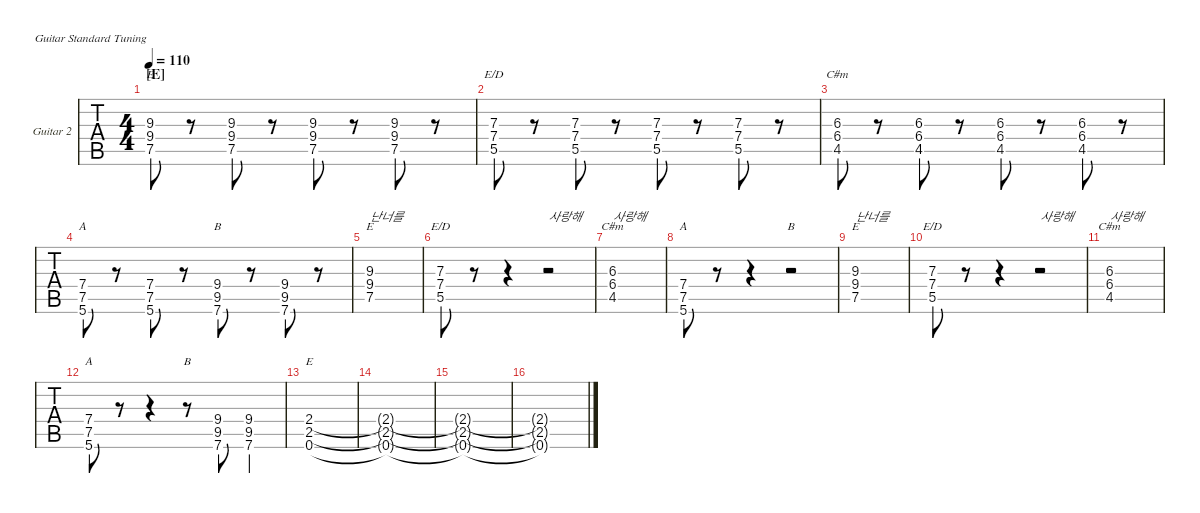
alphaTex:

\defaultSystemsLayout 4
\hideDynamics
\bracketExtendMode nobrackets
\firstSystemTrackNameOrientation horizontal
\track ("Guitar 3" "Guitar 2") {defaultSystemsLayout 4 instrument distortionguitar}
\staff {tabs}
\tuning (E4 B3 G3 D3 A2 E2)
\chord ("E" x x 9 9 7 x) {firstfret 7 showdiagram false showfingering false}
\chord ("E/D" x x 7 7 5 x) {firstfret 5 showdiagram false showfingering false}
\chord ("C#m" x x 6 6 4 x) {firstfret 4 showdiagram false showfingering false}
\chord ("B" x x x x x x)
\chord ("A" x x x 7 7 5) {firstfret 5 showdiagram false showfingering false}
\chord ("B" x x x 9 9 7) {firstfret 7 showdiagram false showfingering false}
\chord ("E" x x x 2 2 0) {showdiagram false showfingering false barre 2}
\ts (4 4)
\section ("E" "")
\tempo 110
\clef g2
\ks c
(7.5 9.4 9.3).8{ch "E" dy mf} r.8 (9.3 9.4 7.5).8 r.8 (7.5 9.4 9.3).8 r.8 (9.3 9.4 7.5).8 r.8 |
(5.5 7.4 7.3).8{ch "E/D"} r.8 (5.5 7.4 7.3).8 r.8 (5.5 7.4 7.3).8 r.8 (5.5 7.4 7.3).8 r.8 |
(6.3{acc #} 6.4{acc #} 4.5{acc #}).8{ch "C#m"} r.8 (6.3{acc #} 6.4{acc #} 4.5{acc #}).8 r.8 (6.3{acc #} 6.4{acc #} 4.5{acc #}).8 r.8 (6.3{acc #} 6.4{acc #} 4.5{acc #}).8 r.8 |
(5.6 7.5 7.4).8{ch "A"} r.8 (5.6 7.5 7.4).8 r.8 (9.4 9.5{acc #} 7.6).8{ch "B"} r.8 (9.4 9.5{acc #} 7.6).8 r.8 |
(7.5 9.4 9.3).1{ch "E" txt "난너를"} |
(7.3{st} 7.4{st} 5.5{st}).8{ch "E/D"} r.8 r.4 r.2{txt "사랑해"} |
(6.3{acc #} 6.4{acc #} 4.5{acc #}).1{ch "C#m" txt "사랑해"} |
(7.4{st} 7.5{st} 5.6{st}).8{ch "A"} r.8 r.4 r.2{ch "B"} |
(7.5 9.4 9.3).1{ch "E" txt "난너를"} |
(7.4{st} 5.5{st} 7.3{st}).8{ch "E/D"} r.8 r.4 r.2{txt "사랑해"} |
(4.5{acc #} 6.4{acc #} 6.3{acc #}).1{ch "C#m" txt "사랑해"} |
(7.4 7.5 5.6).8{ch "A"} r.8 r.4 r.8{ch "B"} (9.4 9.5{acc #} 7.6).8 (7.6 9.5{acc #} 9.4).4 |
(0.6 2.5 2.4).1{ch "E"} |
(2.4{t} 2.5{t} 0.6{t}).1 |
(0.6{t} 2.5{t} 2.4{t}).1 |
(2.4{t} 2.5{t} 0.6{t}).1
